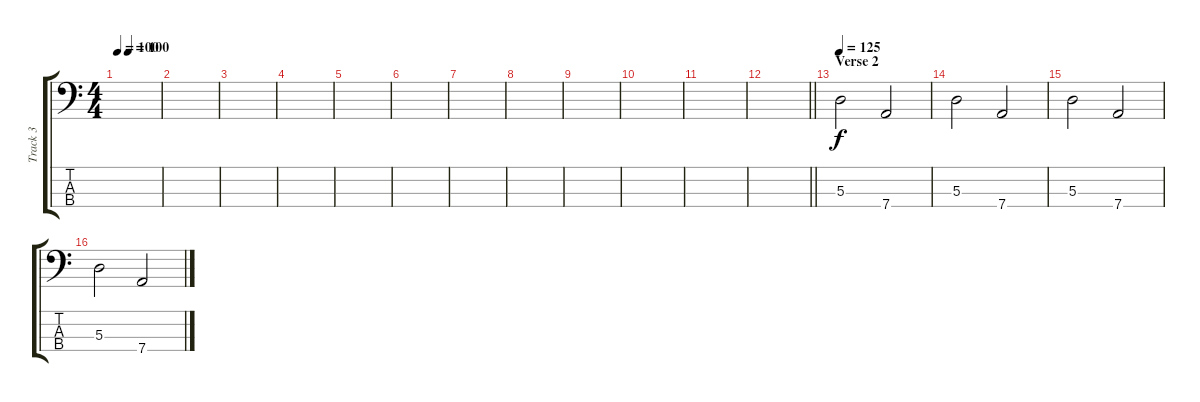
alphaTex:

\track ("Track 3" "Track 3") {instrument electricbasspick}
\staff {score tabs}
\tuning (G2 D2 A1 D1) {hide}
\ts (4 4)
\tempo 100
\tempo (100 0.25)
\clef f4
\ks c
|
|
|
|
|
|
|
|
|
|
|
\barLineRight lightlight
|
\section ("" "Verse 2")
\tempo 125
5.3.2 7.4.2 |
5.3.2 7.4.2 |
5.3.2 7.4.2 |
5.3.2 7.4.2
